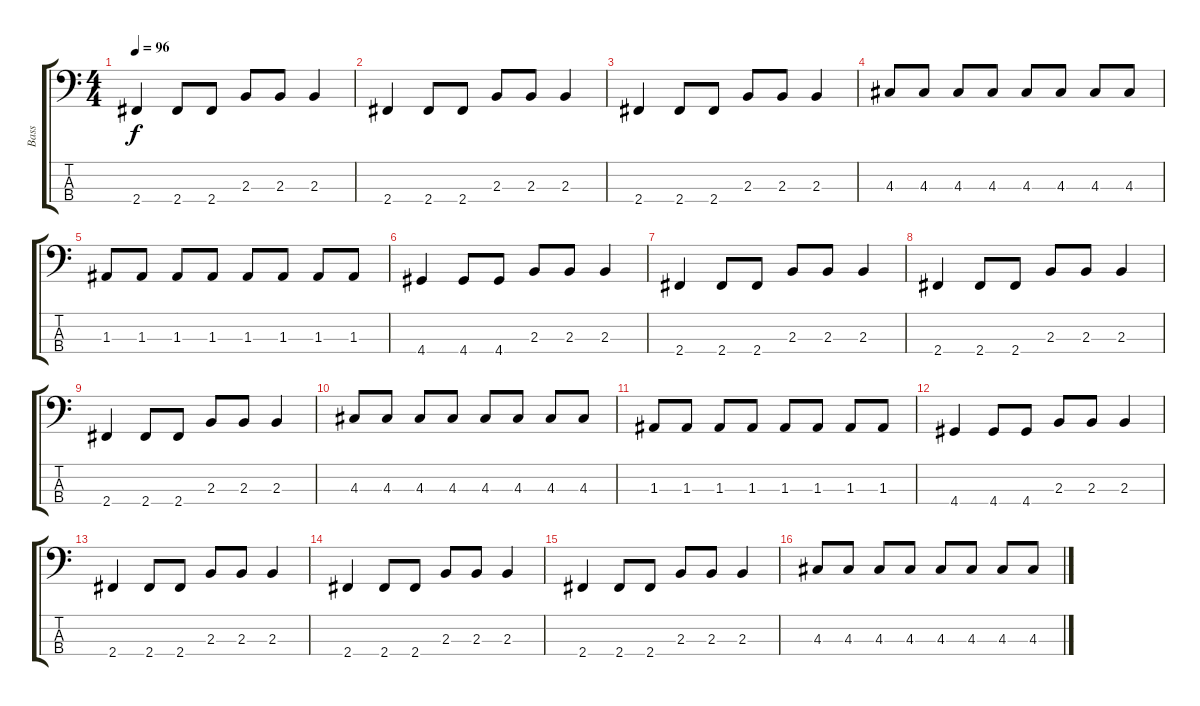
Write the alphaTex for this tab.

\track ("Bass" "Bass") {instrument electricbasspick}
\staff {score tabs}
\tuning (G2 D2 A1 E1) {hide}
\ts (4 4)
\tempo 96
\clef f4
\ks c
2.4.4{dy f} 2.4.8 2.4.8 2.3.8 2.3.8 2.3.4 |
2.4.4 2.4.8 2.4.8 2.3.8 2.3.8 2.3.4 |
2.4.4 2.4.8 2.4.8 2.3.8 2.3.8 2.3.4 |
4.3.8 4.3.8 4.3.8 4.3.8 4.3.8 4.3.8 4.3.8 4.3.8 |
1.3.8 1.3.8 1.3.8 1.3.8 1.3.8 1.3.8 1.3.8 1.3.8 |
4.4.4 4.4.8 4.4.8 2.3.8 2.3.8 2.3.4 |
2.4.4 2.4.8 2.4.8 2.3.8 2.3.8 2.3.4 |
2.4.4 2.4.8 2.4.8 2.3.8 2.3.8 2.3.4 |
2.4.4 2.4.8 2.4.8 2.3.8 2.3.8 2.3.4 |
4.3.8 4.3.8 4.3.8 4.3.8 4.3.8 4.3.8 4.3.8 4.3.8 |
1.3.8 1.3.8 1.3.8 1.3.8 1.3.8 1.3.8 1.3.8 1.3.8 |
4.4.4 4.4.8 4.4.8 2.3.8 2.3.8 2.3.4 |
2.4.4 2.4.8 2.4.8 2.3.8 2.3.8 2.3.4 |
2.4.4 2.4.8 2.4.8 2.3.8 2.3.8 2.3.4 |
2.4.4 2.4.8 2.4.8 2.3.8 2.3.8 2.3.4 |
4.3.8 4.3.8 4.3.8 4.3.8 4.3.8 4.3.8 4.3.8 4.3.8
